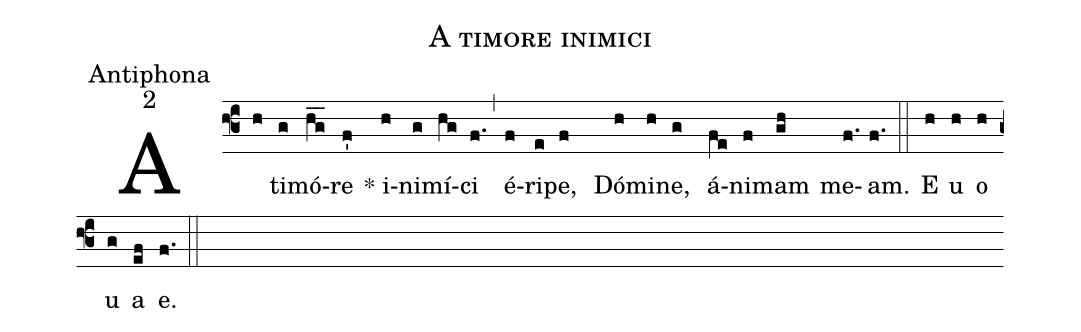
name:A timore inimici;
office-part:Antiphona;
mode:2;
%%
(f3) A(h) ti(g)mó(h_g_)re(f') * i(h)ni(g)mí(hg)ci(f.) (,) é(f)ri(e)pe, (f) Dó(h)mi(h)ne, (g) á(fe)ni(f)mam(gh) me(f.)am.(f.) (::) E(h) u(h) o(h) u(g) a(ef) e.(f.) (::)
